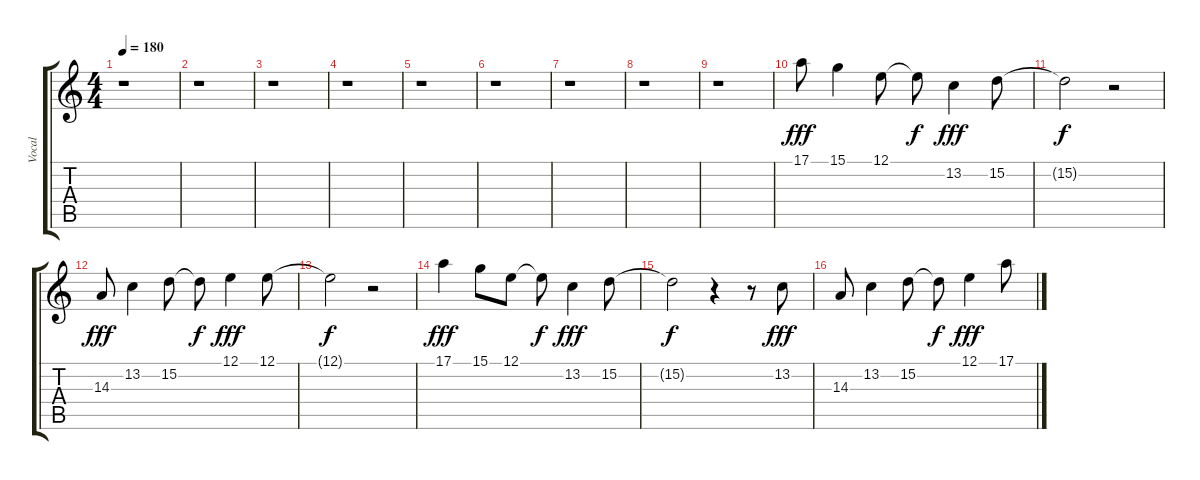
\track ("Vocal" "Vocal") {instrument trombone}
\staff {score tabs}
\tuning (E4 B3 G3 D3 A2 E2) {hide}
\ts (4 4)
\tempo 180
\clef g2
\ks c
r.1{dy fff instrument trombone} |
r.1 |
r.1 |
r.1 |
r.1 |
r.1 |
r.1 |
r.1 |
r.1 |
17.1.8 15.1.4 12.1.8 12.1{t}.8{dy f} 13.2.4{dy fff} 15.2.8 |
15.2{t}.2{dy f} r.2 |
14.3.8{dy fff} 13.2.4 15.2.8 15.2{t}.8{dy f} 12.1.4{dy fff} 12.1.8 |
12.1{t}.2{dy f} r.2 |
17.1.4{dy fff} 15.1.8 12.1.8 12.1{t}.8{dy f} 13.2.4{dy fff} 15.2.8 |
15.2{t}.2{dy f} r.4 r.8 13.2.8{dy fff} |
14.3.8 13.2.4 15.2.8 15.2{t}.8{dy f} 12.1.4{dy fff} 17.1.8
